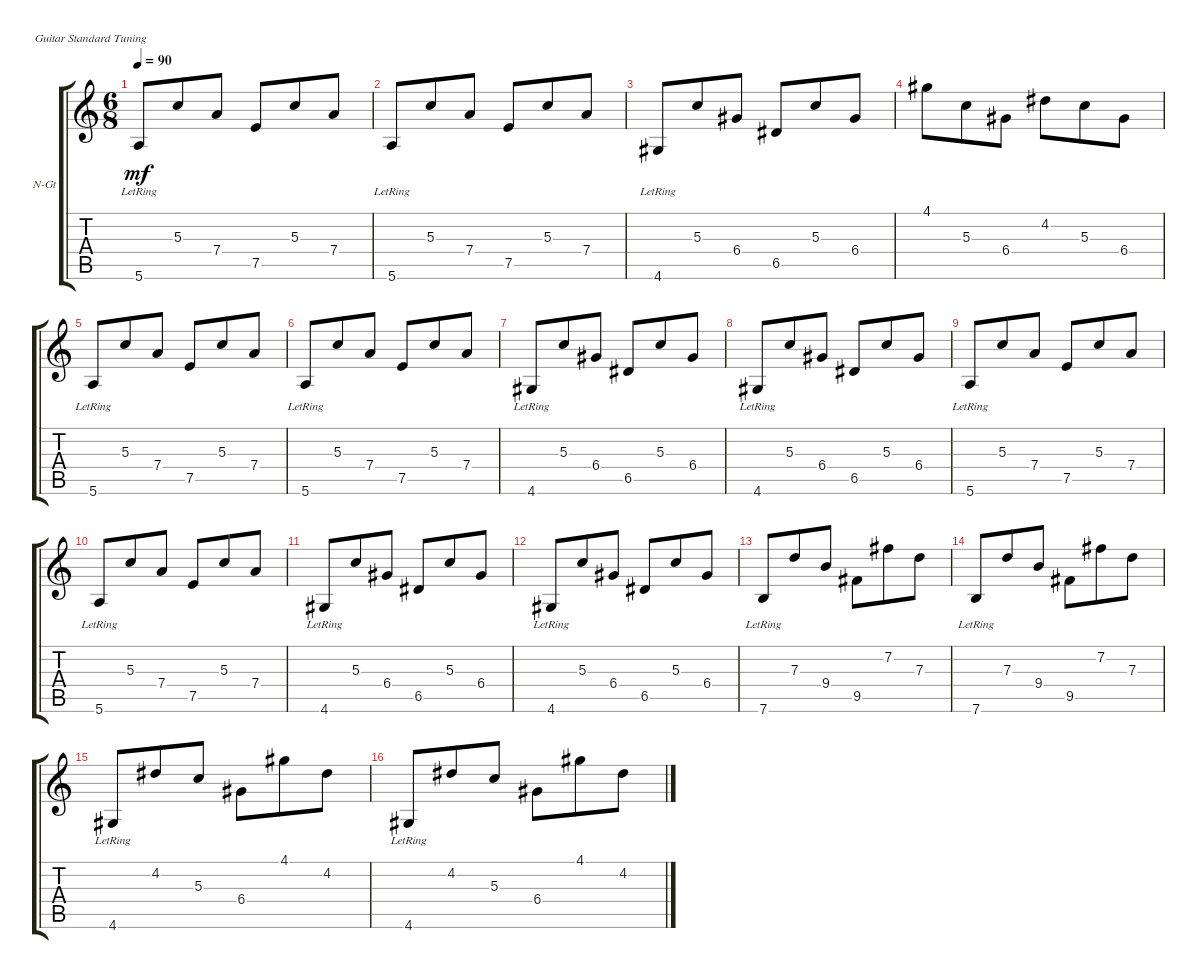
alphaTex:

\defaultSystemsLayout 4
\bracketExtendMode groupsimilarinstruments
\firstSystemTrackNameOrientation horizontal
\otherSystemsTrackNameOrientation horizontal
\track ("Rhythm Guitar" "N-Gt") {instrument acousticguitarnylon}
\staff {score tabs}
\tuning (E4 B3 G3 D3 A2 E2)
\ts (6 8)
\tempo 90
\clef g2
\ks c
5.6{lr}.8{dy mf} 5.3.8 7.4.8 7.5.8 5.3.8 7.4.8 |
5.6{lr}.8 5.3.8 7.4.8 7.5.8 5.3.8 7.4.8 |
4.6{lr}.8 5.3.8 6.4.8 6.5.8 5.3.8 6.4.8 |
4.1.8 5.3.8 6.4.8 4.2.8 5.3.8 6.4.8 |
5.6{lr}.8 5.3.8 7.4.8 7.5.8 5.3.8 7.4.8 |
5.6{lr}.8 5.3.8 7.4.8 7.5.8 5.3.8 7.4.8 |
4.6{lr}.8 5.3.8 6.4.8 6.5.8 5.3.8 6.4.8 |
4.6{lr}.8 5.3.8 6.4.8 6.5.8 5.3.8 6.4.8 |
5.6{lr}.8 5.3.8 7.4.8 7.5.8 5.3.8 7.4.8 |
5.6{lr}.8 5.3.8 7.4.8 7.5.8 5.3.8 7.4.8 |
4.6{lr}.8 5.3.8 6.4.8 6.5.8 5.3.8 6.4.8 |
4.6{lr}.8 5.3.8 6.4.8 6.5.8 5.3.8 6.4.8 |
7.6{lr}.8 7.3.8 9.4.8 9.5.8 7.2.8 7.3.8 |
7.6{lr}.8 7.3.8 9.4.8 9.5.8 7.2.8 7.3.8 |
4.6{lr}.8 4.2.8 5.3.8 6.4.8 4.1.8 4.2.8 |
4.6{lr}.8 4.2.8 5.3.8 6.4.8 4.1.8 4.2.8
